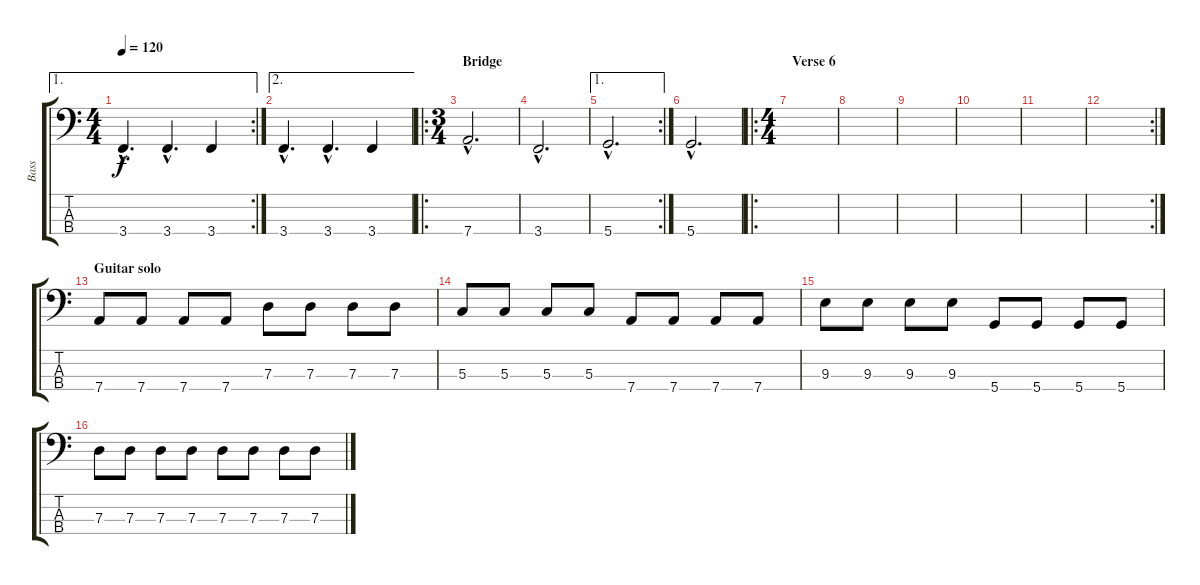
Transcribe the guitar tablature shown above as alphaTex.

\track ("Bass" "Bass") {instrument electricbasspick}
\staff {score tabs}
\tuning (F2 C2 G1 D1) {hide}
\ae 1
\rc 2
\ts (4 4)
\tempo 120
\clef f4
\ks c
3.4{hac}.4{d dy f} 3.4{hac}.4{d} 3.4.4 |
\ae 2
3.4{hac}.4{d} 3.4{hac}.4{d} 3.4.4 |
\ro
\ts (3 4)
\section ("" "Bridge")
7.4{hac}.2{d} |
3.4{hac}.2{d} |
\ae 1
\rc 2
5.4{hac}.2{d} |
5.4{hac}.2{d} |
\ro
\ts (4 4)
\section ("" "Verse 6")
|
|
|
|
|
\rc 2
|
\section ("" "Guitar solo")
7.4.8 7.4.8 7.4.8 7.4.8 7.3.8 7.3.8 7.3.8 7.3.8 |
5.3.8 5.3.8 5.3.8 5.3.8 7.4.8 7.4.8 7.4.8 7.4.8 |
9.3.8 9.3.8 9.3.8 9.3.8 5.4.8 5.4.8 5.4.8 5.4.8 |
7.3.8 7.3.8 7.3.8 7.3.8 7.3.8 7.3.8 7.3.8 7.3.8
